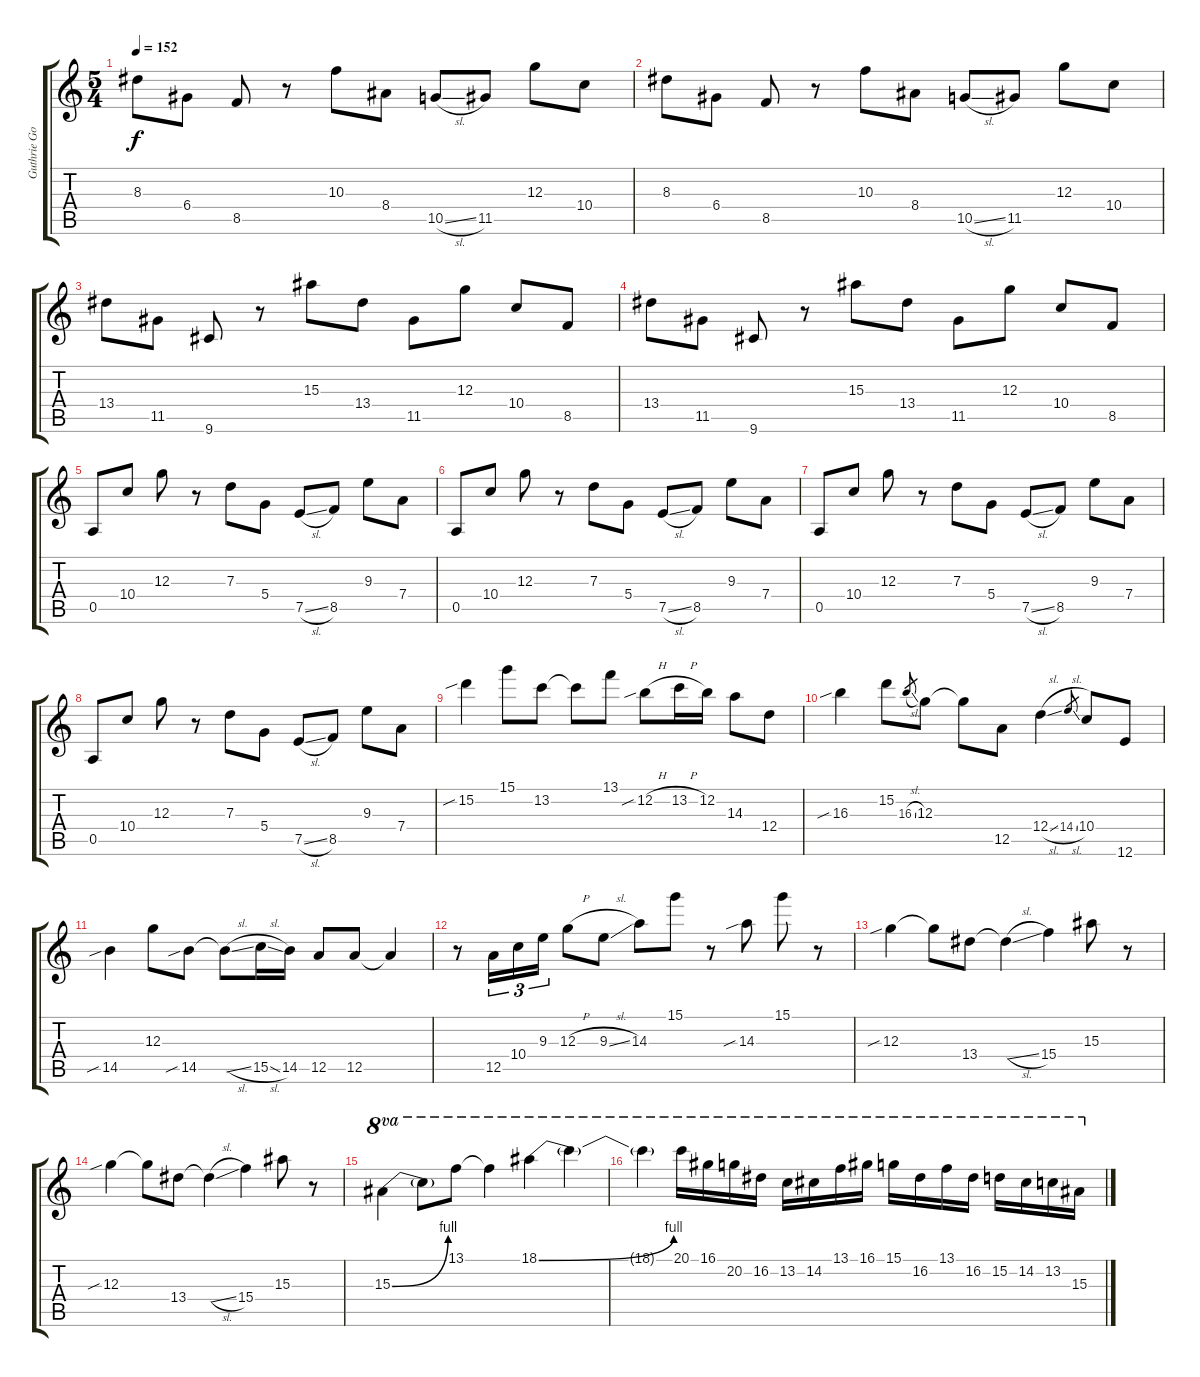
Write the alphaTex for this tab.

\track ("Guthrie Govan" "Guthrie Go") {instrument overdrivenguitar}
\staff {score tabs}
\tuning (E4 B3 G3 D3 A2 E2) {hide}
\ts (5 4)
\tempo 152
\clef g2
\ks c
8.3.8{dy f} 6.4.8 8.5.8 r.8 10.3.8 8.4.8 10.5{sl}.8 11.5.8 12.3.8 10.4.8 |
8.3.8 6.4.8 8.5.8 r.8 10.3.8 8.4.8 10.5{sl}.8 11.5.8 12.3.8 10.4.8 |
13.4.8 11.5.8 9.6.8 r.8 15.3.8 13.4.8 11.5.8 12.3.8 10.4.8 8.5.8 |
13.4.8 11.5.8 9.6.8 r.8 15.3.8 13.4.8 11.5.8 12.3.8 10.4.8 8.5.8 |
0.5.8 10.4.8 12.3.8 r.8 7.3.8 5.4.8 7.5{sl}.8 8.5.8 9.3.8 7.4.8 |
0.5.8 10.4.8 12.3.8 r.8 7.3.8 5.4.8 7.5{sl}.8 8.5.8 9.3.8 7.4.8 |
0.5.8 10.4.8 12.3.8 r.8 7.3.8 5.4.8 7.5{sl}.8 8.5.8 9.3.8 7.4.8 |
0.5.8 10.4.8 12.3.8 r.8 7.3.8 5.4.8 7.5{sl}.8 8.5.8 9.3.8 7.4.8 |
15.2{sib}.4 15.1.8 13.2.8 13.2{t}.8 13.1.8 12.2{sib h}.8 13.2{h}.16 12.2.16 14.3.8 12.4.8 |
16.3{sib}.4 15.2.8 16.3{sl}.8{gr} 12.3.8 12.3{t}.8 12.5.8 12.4{sl}.4 14.4{sl}.8{gr} 10.4.8 12.6.8 |
14.5{sib}.4 12.3.8 14.5{sib}.8 14.5{sl t}.8 15.5{sl}.16 14.5.16 12.5.8 12.5.8 12.5{t}.4 |
r.8 12.5.16{tu (3 2)} 10.4.16{tu (3 2)} 9.3.16{tu (3 2)} 12.3{h}.8 9.3{sl}.8 14.3.8 15.1.8 r.8 14.3{sib}.8 15.1.8 r.8 |
12.3{sib}.4 12.3{t}.8 13.4.8 13.4{sl t}.4 15.4.4 15.3.8 r.8 |
12.3{sib}.4 12.3{t}.8 13.4.8 13.4{sl t}.4 15.4.4 15.3.8 r.8 |
15.3{be (bend 0 0 60 4)}.4{ot 8va beam Down} 15.3{t}.8{ot 8va} 13.1.8{ot 8va} 13.1{t}.4{ot 8va} 18.1{be (bend 0 0 60 4)}.4{ot 8va} 18.1{t}.4{ot 8va} |
18.1{t}.4{ot 8va} 20.1.16{ot 8va} 16.1.16{ot 8va} 20.2.16{ot 8va} 16.2.16{ot 8va} 13.2.16{ot 8va} 14.2.16{ot 8va} 13.1.16{ot 8va} 16.1.16{ot 8va} 15.1.16{ot 8va} 16.2.16{ot 8va} 13.1.16{ot 8va} 16.2.16{ot 8va} 15.2.16{ot 8va} 14.2.16{ot 8va} 13.2.16{ot 8va} 15.3.16{ot 8va}
